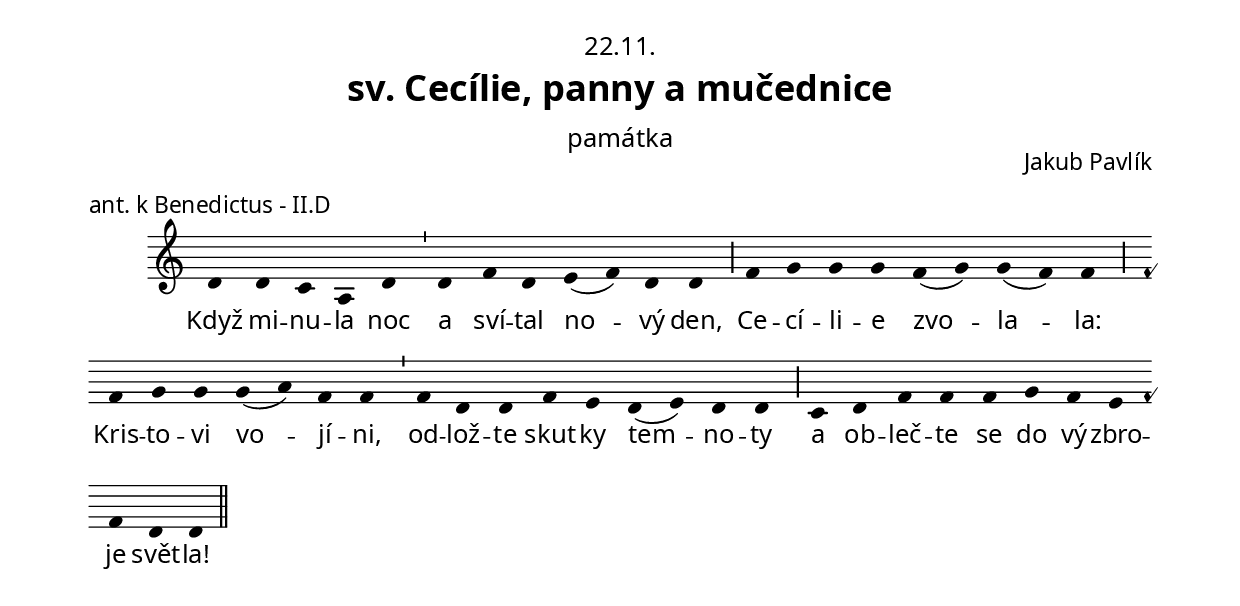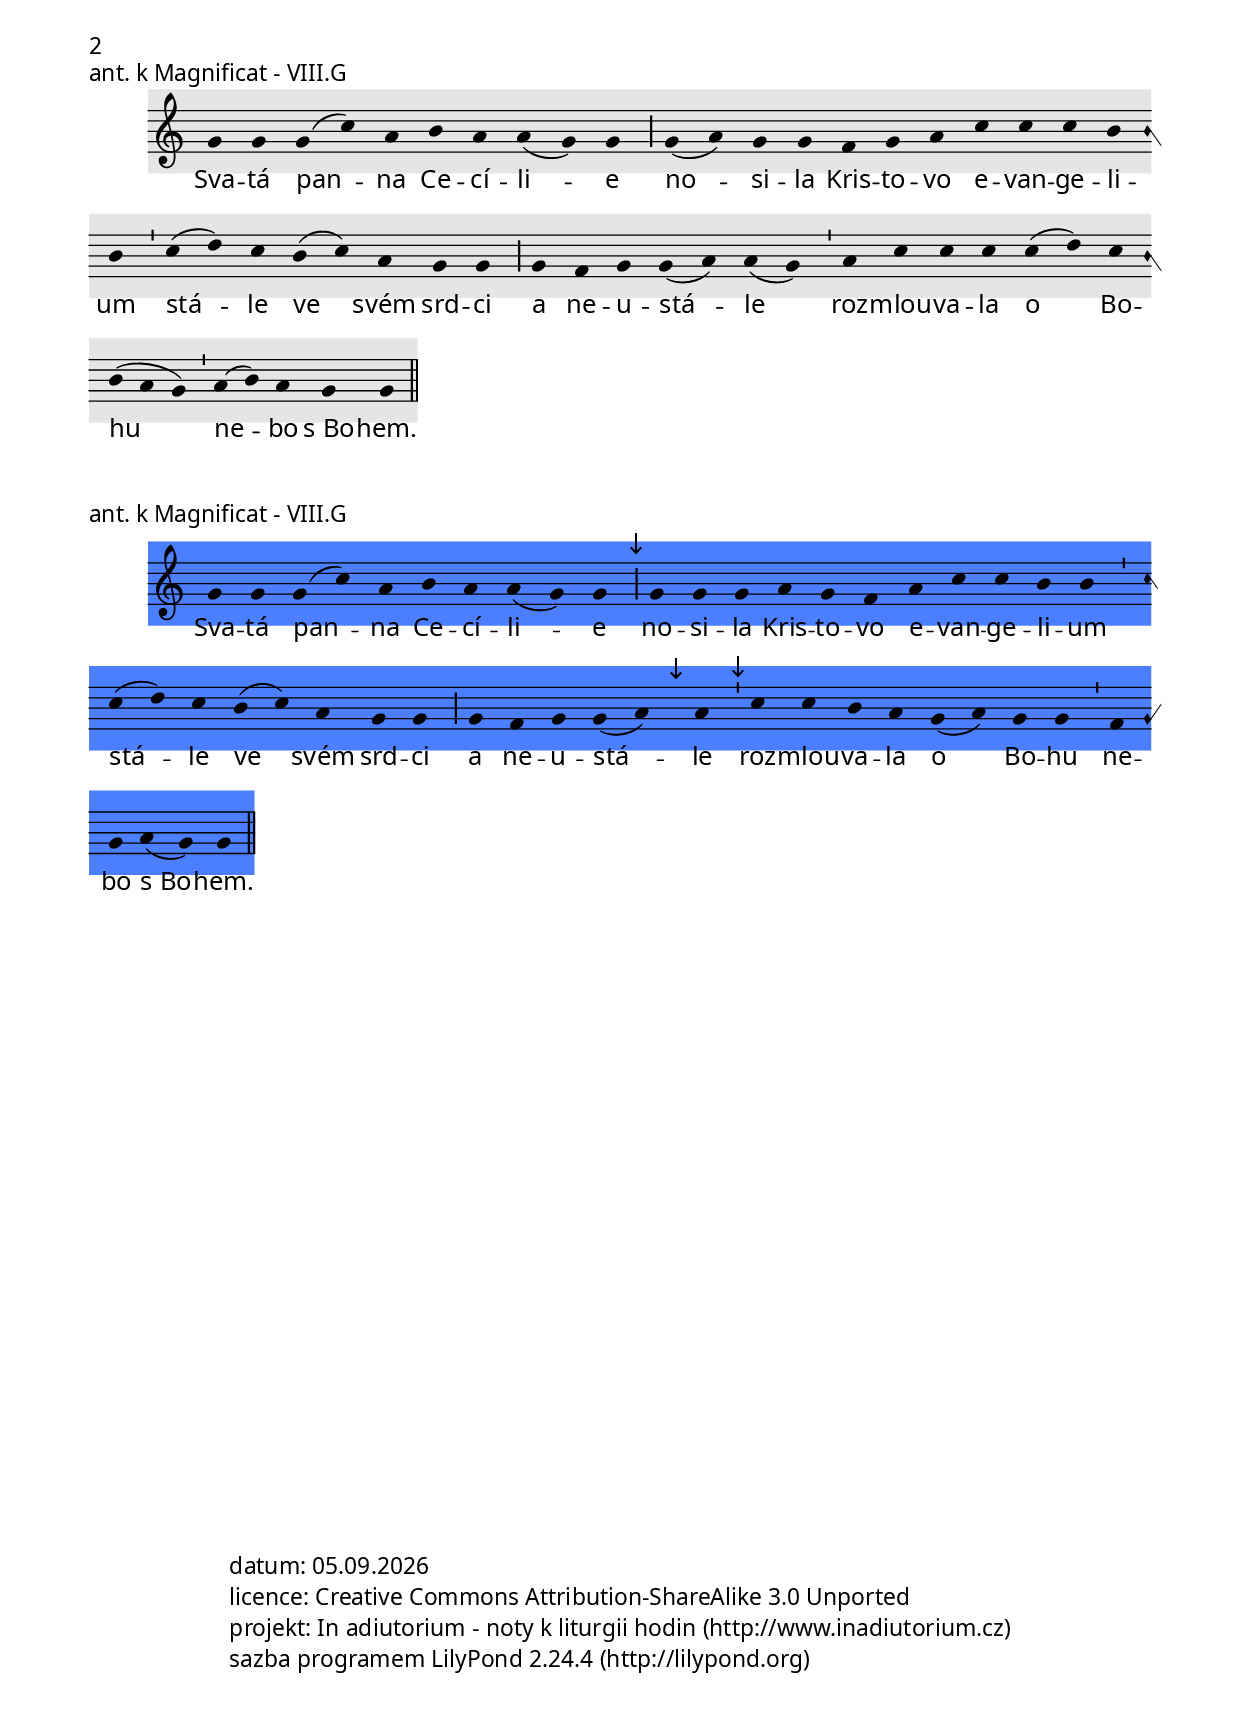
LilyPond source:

\version "2.17.5"

\include "../spolecne.ly"

\header {
  title = \markup\titleSvatek
            "sv. Cecílie, panny a mučednice"
            "památka"
            22.11.
  composer = "Jakub Pavlík"
}

\score {
  \relative c' {
    \choralniRezim
    d4 d c a d \barMin d f d e( f) d d \barMaior
    f g g g f( g) g( f) f \barMaior
    f g g g( a) f f \barMin
    f d d f e d( e) d d \barMaior
    c d f f f g f e f d d \barFinalis
  }
  \addlyrics {
    Když mi -- nu -- la noc a sví -- tal no -- vý den,
    Ce -- cí -- li -- e zvo -- la -- la:
    Kris -- to -- vi vo -- jí -- ni,
    od -- lož -- te skut -- ky tem -- no -- ty
    a ob -- leč -- te se do vý -- zbro -- je svět -- la!
  }
  \header {
    quid = "ant. k Benedictus"
    modus = "II"
    differentia = "D"
    psalmus = ""
    id = "aben"
    piece = \markup {\sestavTitulekBezZalmu}
  }
}

\pageBreak

\score {
  \relative c'' {
    \zvyraznovacSedy
    \choralniRezim
    g4 g g( c) a b a a( g) g \barMaior
    g( a) g g f g a c c c b b \barMin
    c( d) c b( c) a g g \barMaior
    g f g g( a) a( g) \barMin
    a c c c c( d) c b( a g) \barMin
    a( b) a g g \barFinalis
  }
  \addlyrics {
    Sva -- tá pan -- na Ce -- cí -- li -- e
    no -- si -- la Kris -- to -- vo e -- van -- ge -- li -- um
    stá -- le ve svém srd -- ci
    a ne -- u -- stá -- le
    roz -- mlou -- va -- la o Bo -- hu
    ne -- bo s_Bo -- hem.
  }
  \header {
    quid = "ant. k Magnificat"
    modus = "VIII"
    differentia = "G"
    psalmus = ""
    id = "amag"
    piece = \markup {\sestavTitulekBezZalmu}
  }
}

\score {
  \relative c'' {
    \zvyraznovacModry
    \choralniRezim
    g4 g g( c) a b a a( g) g \barMaior
    \mark\sipka g g g a g f a c c b b \barMin
    c( d) c b( c) a g g \barMaior
    g f g g( a) \mark\sipka a \barMin
    \mark\sipka c c b a g( a) g g \barMin
    f g a( g) g \barFinalis
  }
  \addlyrics {
    Sva -- tá pan -- na Ce -- cí -- li -- e
    no -- si -- la Kris -- to -- vo e -- van -- ge -- li -- um
    stá -- le ve svém srd -- ci
    a ne -- u -- stá -- le
    roz -- mlou -- va -- la o Bo -- hu
    ne -- bo s_Bo -- hem.
  }
  \header {
    quid = "ant. k Magnificat"
    modus = "VIII"
    differentia = "G"
    psalmus = ""
    id = "amag"
    piece = \markup {\sestavTitulekBezZalmu}
  }
}
